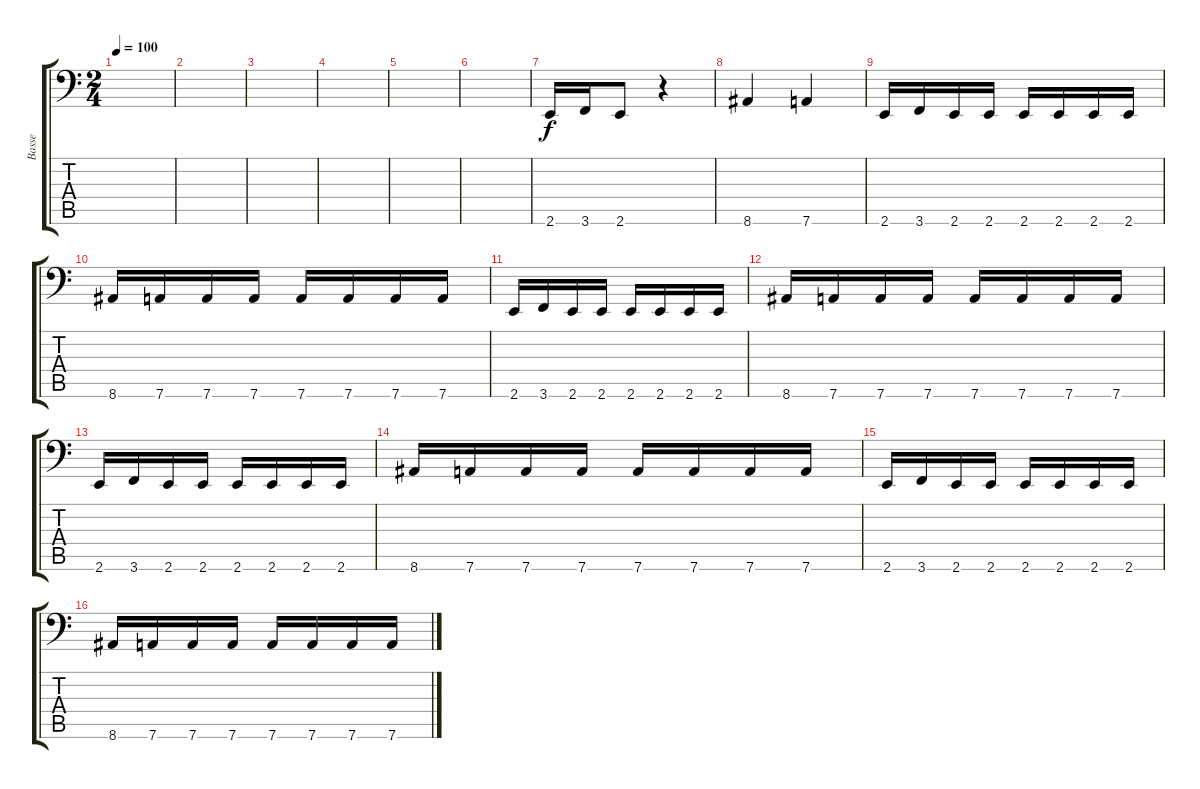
\track ("Basse" "Basse") {instrument slapbass1}
\staff {score tabs}
\tuning (E3 B2 G2 D2 A1 D1) {hide}
\ts (2 4)
\tempo 100
\clef f4
\ks c
|
|
|
|
|
|
2.6.16 3.6.16 2.6.8 r.4 |
8.6.4 7.6.4 |
2.6.16 3.6.16 2.6.16 2.6.16 2.6.16 2.6.16 2.6.16 2.6.16 |
8.6.16 7.6.16 7.6.16 7.6.16 7.6.16 7.6.16 7.6.16 7.6.16 |
2.6.16 3.6.16 2.6.16 2.6.16 2.6.16 2.6.16 2.6.16 2.6.16 |
8.6.16 7.6.16 7.6.16 7.6.16 7.6.16 7.6.16 7.6.16 7.6.16 |
2.6.16 3.6.16 2.6.16 2.6.16 2.6.16 2.6.16 2.6.16 2.6.16 |
8.6.16 7.6.16 7.6.16 7.6.16 7.6.16 7.6.16 7.6.16 7.6.16 |
2.6.16 3.6.16 2.6.16 2.6.16 2.6.16 2.6.16 2.6.16 2.6.16 |
8.6.16 7.6.16 7.6.16 7.6.16 7.6.16 7.6.16 7.6.16 7.6.16
